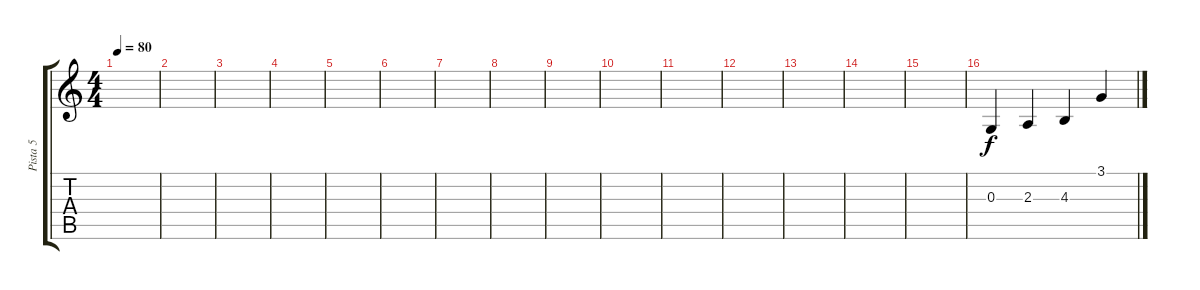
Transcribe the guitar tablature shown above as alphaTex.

\track ("Pista 5" "Pista 5") {instrument altosax}
\staff {score tabs}
\tuning (E4 B3 G3 D3 A2 E2) {hide}
\ts (4 4)
\tempo 80
\clef g2
\ks c
|
|
|
|
|
|
|
|
|
|
|
|
|
|
|
0.3.4 2.3.4 4.3.4 3.1.4
